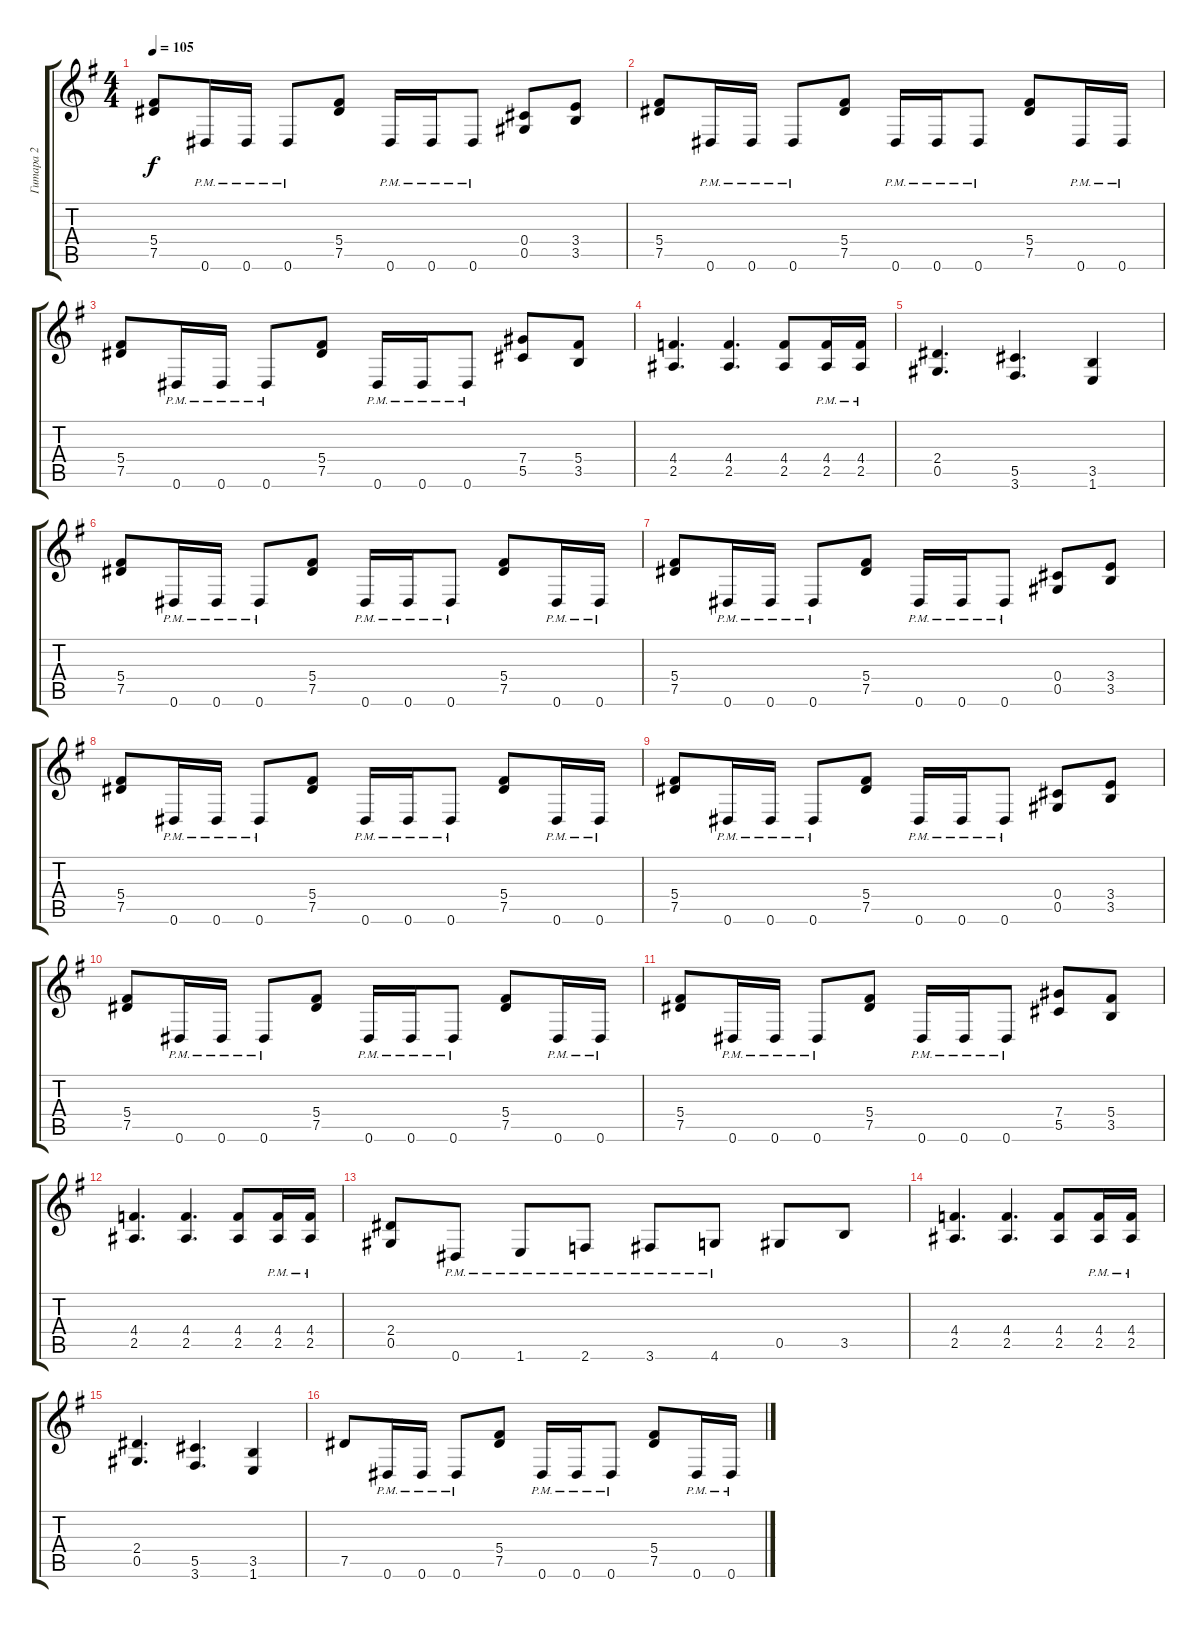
\track ("Гитара 2" "Гитара 2") {instrument distortionguitar}
\staff {score tabs}
\tuning (Eb4 Bb3 Gb3 Db3 Ab2 Eb2) {hide}
\ts (4 4)
\tempo 105
\clef g2
\ks eminor
(5.4 7.5).8{dy f} 0.6{pm}.16 0.6{pm}.16 0.6{pm}.8 (5.4 7.5).8 0.6{pm}.16 0.6{pm}.16 0.6{pm}.8 (0.4 0.5).8 (3.4 3.5).8 |
(5.4 7.5).8 0.6{pm}.16 0.6{pm}.16 0.6{pm}.8 (5.4 7.5).8 0.6{pm}.16 0.6{pm}.16 0.6{pm}.8 (5.4 7.5).8 0.6{pm}.16 0.6{pm}.16 |
(5.4 7.5).8 0.6{pm}.16 0.6{pm}.16 0.6{pm}.8 (5.4 7.5).8 0.6{pm}.16 0.6{pm}.16 0.6{pm}.8 (7.4 5.5).8 (5.4 3.5).8 |
(4.4 2.5).4{d} (4.4 2.5).4{d} (4.4 2.5).8 (4.4{pm} 2.5{pm}).16 (4.4{pm} 2.5{pm}).16 |
(2.4 0.5).4{d} (5.5 3.6).4{d} (3.5 1.6).4 |
(5.4 7.5).8 0.6{pm}.16 0.6{pm}.16 0.6{pm}.8 (5.4 7.5).8 0.6{pm}.16 0.6{pm}.16 0.6{pm}.8 (5.4 7.5).8 0.6{pm}.16 0.6{pm}.16 |
(5.4 7.5).8 0.6{pm}.16 0.6{pm}.16 0.6{pm}.8 (5.4 7.5).8 0.6{pm}.16 0.6{pm}.16 0.6{pm}.8 (0.4 0.5).8 (3.4 3.5).8 |
(5.4 7.5).8 0.6{pm}.16 0.6{pm}.16 0.6{pm}.8 (5.4 7.5).8 0.6{pm}.16 0.6{pm}.16 0.6{pm}.8 (5.4 7.5).8 0.6{pm}.16 0.6{pm}.16 |
(5.4 7.5).8 0.6{pm}.16 0.6{pm}.16 0.6{pm}.8 (5.4 7.5).8 0.6{pm}.16 0.6{pm}.16 0.6{pm}.8 (0.4 0.5).8 (3.4 3.5).8 |
(5.4 7.5).8 0.6{pm}.16 0.6{pm}.16 0.6{pm}.8 (5.4 7.5).8 0.6{pm}.16 0.6{pm}.16 0.6{pm}.8 (5.4 7.5).8 0.6{pm}.16 0.6{pm}.16 |
(5.4 7.5).8 0.6{pm}.16 0.6{pm}.16 0.6{pm}.8 (5.4 7.5).8 0.6{pm}.16 0.6{pm}.16 0.6{pm}.8 (7.4 5.5).8 (5.4 3.5).8 |
(4.4 2.5).4{d} (4.4 2.5).4{d} (4.4 2.5).8 (4.4{pm} 2.5{pm}).16 (4.4{pm} 2.5{pm}).16 |
(2.4 0.5).8 0.6{pm}.8 1.6{pm}.8 2.6{pm}.8 3.6{pm}.8 4.6{pm}.8 0.5.8 3.5.8 |
(4.4 2.5).4{d} (4.4 2.5).4{d} (4.4 2.5).8 (4.4{pm} 2.5{pm}).16 (4.4{pm} 2.5{pm}).16 |
(2.4 0.5).4{d} (5.5 3.6).4{d} (3.5 1.6).4 |
7.5.8 0.6{pm}.16 0.6{pm}.16 0.6{pm}.8 (5.4 7.5).8 0.6{pm}.16 0.6{pm}.16 0.6{pm}.8 (5.4 7.5).8 0.6{pm}.16 0.6{pm}.16
